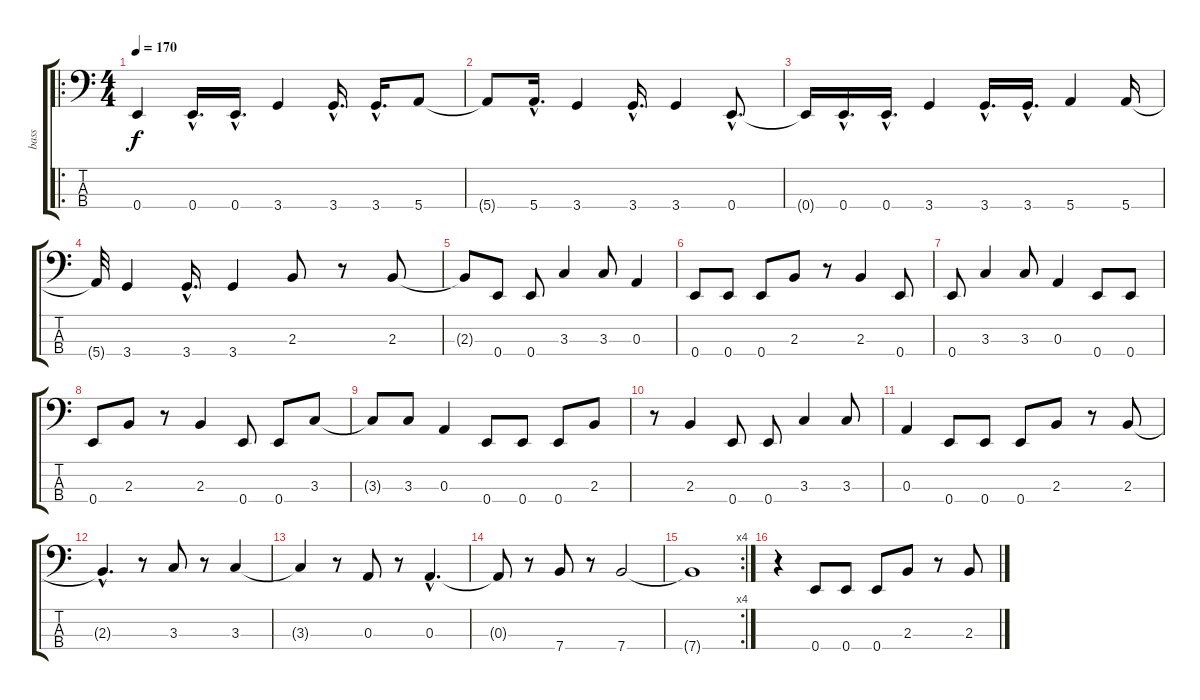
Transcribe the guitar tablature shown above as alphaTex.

\track ("bass" "bass") {instrument electricbasspick}
\staff {score tabs}
\tuning (G2 D2 A1 E1) {hide}
\ro
\ts (4 4)
\tempo 170
\clef f4
\ks c
0.4.4{dy f instrument electricbasspick} 0.4{hac}.16{d} 0.4{hac}.16{d} 3.4.4 3.4{hac}.16{d} 3.4{hac}.16{d} 5.4.8 |
5.4{t}.8 5.4{hac}.16{d} 3.4.4 3.4{hac}.16{d} 3.4.4 0.4{hac}.8{d} |
0.4{t}.16 0.4{hac}.16{d} 0.4{hac}.16{d} 3.4.4 3.4{hac}.16{d} 3.4{hac}.16{d} 5.4.4 5.4.16 |
5.4{t}.32 3.4.4 3.4{hac}.16{d} 3.4.4 2.3.8 r.8 2.3.8 |
2.3{t}.8 0.4.8 0.4.8 3.3.4 3.3.8 0.3.4 |
0.4.8 0.4.8 0.4.8 2.3.8 r.8 2.3.4 0.4.8 |
0.4.8 3.3.4 3.3.8 0.3.4 0.4.8 0.4.8 |
0.4.8 2.3.8 r.8 2.3.4 0.4.8 0.4.8 3.3.8 |
3.3{t}.8 3.3.8 0.3.4 0.4.8 0.4.8 0.4.8 2.3.8 |
r.8 2.3.4 0.4.8 0.4.8 3.3.4 3.3.8 |
0.3.4 0.4.8 0.4.8 0.4.8 2.3.8 r.8 2.3.8 |
2.3{hac t}.4{d} r.8 3.3.8 r.8 3.3.4 |
3.3{t}.4 r.8 0.3.8 r.8 0.3{hac}.4{d} |
0.3{t}.8 r.8 7.4.8 r.8 7.4.2 |
\rc 4
7.4{t}.1 |
r.4 0.4.8 0.4.8 0.4.8 2.3.8 r.8 2.3.8
